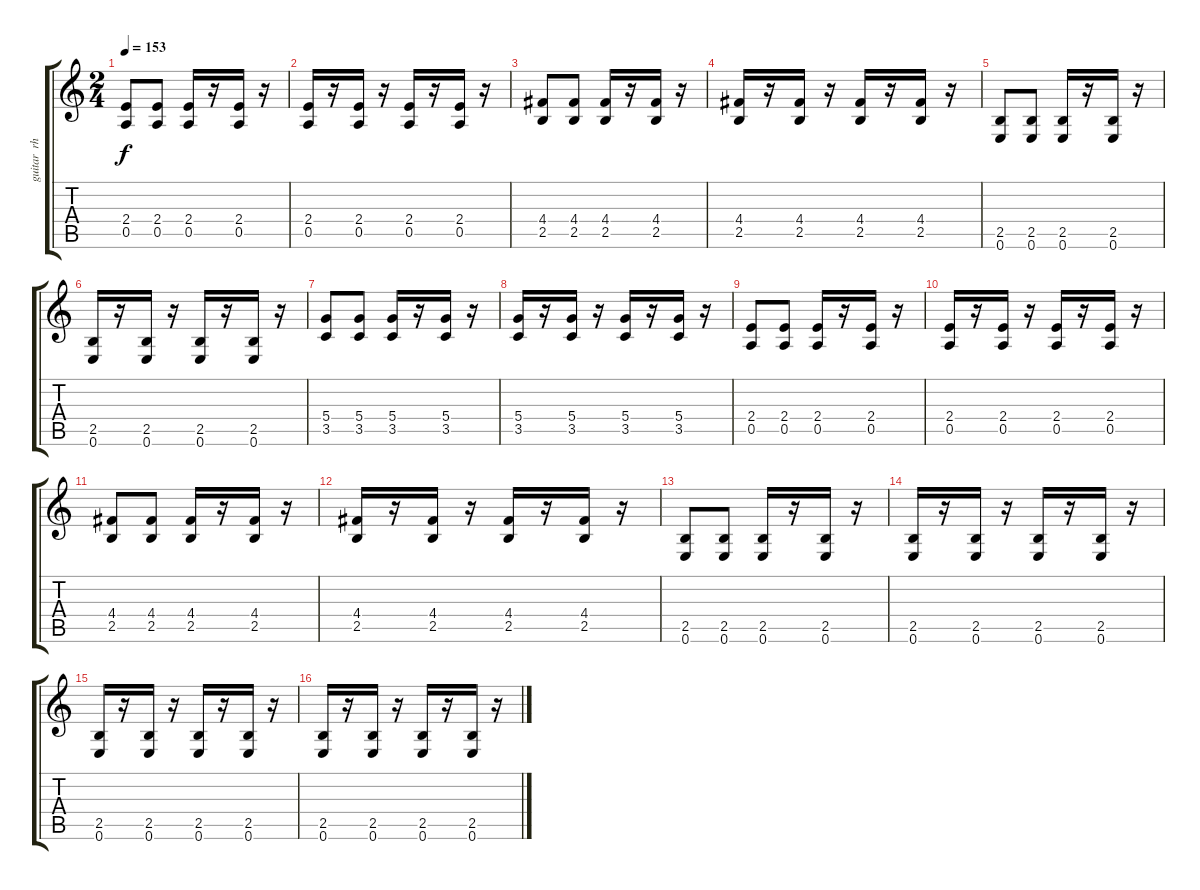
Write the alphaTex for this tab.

\track ("guitar  rhythm  left" "guitar  rh") {instrument distortionguitar}
\staff {score tabs}
\tuning (E4 B3 G3 D3 A2 E2) {hide}
\ts (2 4)
\tempo 153
\clef g2
\ks c
(2.4 0.5).8{dy f} (2.4 0.5).8 (2.4 0.5).16 r.16 (2.4 0.5).16 r.16 |
(2.4 0.5).16 r.16 (2.4 0.5).16 r.16 (2.4 0.5).16 r.16 (2.4 0.5).16 r.16 |
(4.4 2.5).8 (4.4 2.5).8 (4.4 2.5).16 r.16 (4.4 2.5).16 r.16 |
(4.4 2.5).16 r.16 (4.4 2.5).16 r.16 (4.4 2.5).16 r.16 (4.4 2.5).16 r.16 |
(2.5 0.6).8 (2.5 0.6).8 (2.5 0.6).16 r.16 (2.5 0.6).16 r.16 |
(2.5 0.6).16 r.16 (2.5 0.6).16 r.16 (2.5 0.6).16 r.16 (2.5 0.6).16 r.16 |
(5.4 3.5).8 (5.4 3.5).8 (5.4 3.5).16 r.16 (5.4 3.5).16 r.16 |
(5.4 3.5).16 r.16 (5.4 3.5).16 r.16 (5.4 3.5).16 r.16 (5.4 3.5).16 r.16 |
(2.4 0.5).8 (2.4 0.5).8 (2.4 0.5).16 r.16 (2.4 0.5).16 r.16 |
(2.4 0.5).16 r.16 (2.4 0.5).16 r.16 (2.4 0.5).16 r.16 (2.4 0.5).16 r.16 |
(4.4 2.5).8 (4.4 2.5).8 (4.4 2.5).16 r.16 (4.4 2.5).16 r.16 |
(4.4 2.5).16 r.16 (4.4 2.5).16 r.16 (4.4 2.5).16 r.16 (4.4 2.5).16 r.16 |
(2.5 0.6).8 (2.5 0.6).8 (2.5 0.6).16 r.16 (2.5 0.6).16 r.16 |
(2.5 0.6).16 r.16 (2.5 0.6).16 r.16 (2.5 0.6).16 r.16 (2.5 0.6).16 r.16 |
(2.5 0.6).16 r.16 (2.5 0.6).16 r.16 (2.5 0.6).16 r.16 (2.5 0.6).16 r.16 |
(2.5 0.6).16 r.16 (2.5 0.6).16 r.16 (2.5 0.6).16 r.16 (2.5 0.6).16 r.16
